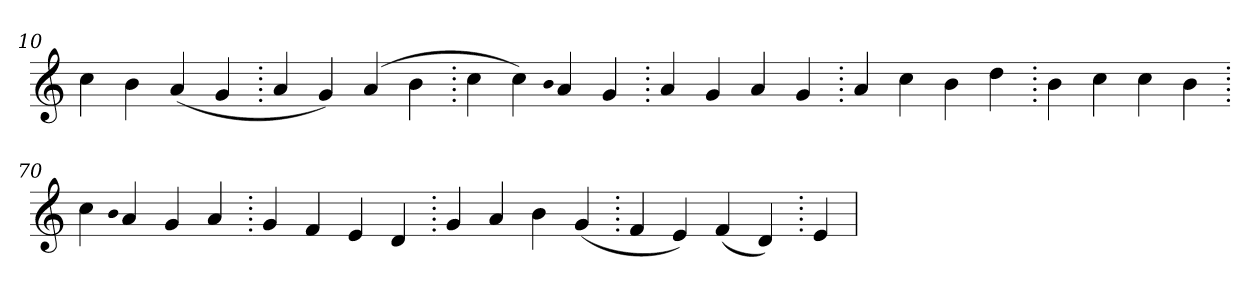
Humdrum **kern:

**kern
*part1
*staff1
*clefG2
=10.
4cc
4b
(>4a
4g
=20.
4a
4g)
(>4a
4b
=30.
4cc
4cc)
qqb
4a
4g
=40.
4a
4g
4a
4g
=50.
4a
4cc
4b
4dd
=60.
4b
4cc
4cc
4b
=70.
4cc
qqb
4a
4g
4a
=80.
4g
4f
4e
4d
=90.
4g
4a
4b
(>4g
=100.
4f
4e)
(>4f
4d)
=110.
4e
=
*-
